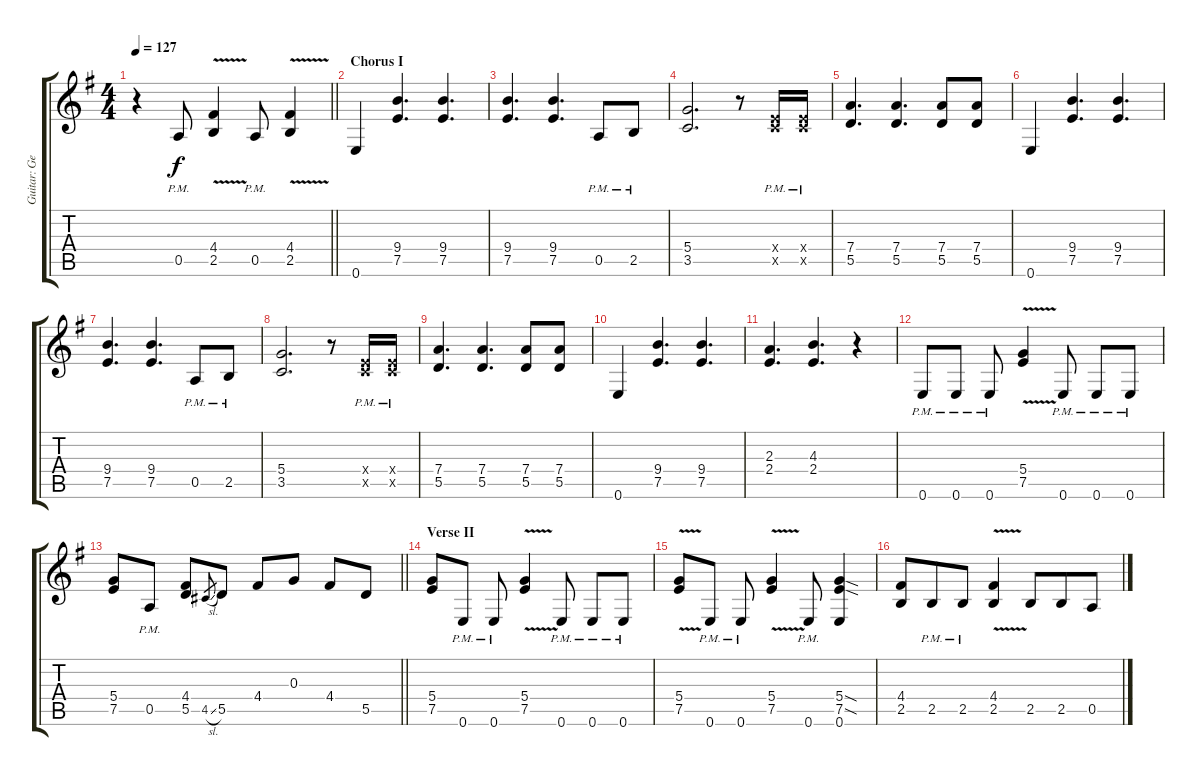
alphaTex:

\track ("Guitar: George" "Guitar: Ge") {instrument distortionguitar}
\staff {score tabs}
\tuning (E4 B3 G3 D3 A2 E2) {hide}
\ts (4 4)
\tempo 127
\clef g2
\barLineRight lightlight
\ks g
r.4{dy f} 0.5{pm}.8 (4.4{v} 2.5{v}).4 0.5{pm}.8 (4.4{v} 2.5{v}).4 |
\section ("" "Chorus I")
0.6.4 (9.4 7.5).4{d} (9.4 7.5).4{d} |
(9.4 7.5).4{d} (9.4 7.5).4{d} 0.5{pm}.8 2.5{pm}.8 |
(5.4 3.5).2{d} r.8 (2.4{pm x} 3.5{pm x}).16 (2.4{pm x} 3.5{pm x}).16 |
(7.4 5.5).4{d} (7.4 5.5).4{d} (7.4 5.5).8 (7.4 5.5).8 |
0.6.4 (9.4 7.5).4{d} (9.4 7.5).4{d} |
(9.4 7.5).4{d} (9.4 7.5).4{d} 0.5{pm}.8 2.5{pm}.8 |
(5.4 3.5).2{d} r.8 (2.4{pm x} 3.5{pm x}).16 (2.4{pm x} 3.5{pm x}).16 |
(7.4 5.5).4{d} (7.4 5.5).4{d} (7.4 5.5).8 (7.4 5.5).8 |
0.6.4 (9.4 7.5).4{d} (9.4 7.5).4{d} |
(2.3 2.4).4{d} (4.3 2.4).4{d} r.4 |
0.6{pm}.8 0.6{pm}.8 0.6{pm}.8 (5.4{v} 7.5{v}).4 0.6{pm}.8 0.6{pm}.8 0.6{pm}.8 |
\barLineRight lightlight
(5.4 7.5).8 0.5{pm}.8 (4.4 5.5).8 4.5{sl}.8{gr} 5.5.8 4.4.8 0.3.8 4.4.8 5.5.8 |
\section ("" "Verse II")
(5.4 7.5).8 0.6{pm}.8 0.6{pm}.8 (5.4{v} 7.5{v}).4 0.6{pm}.8 0.6{pm}.8 0.6{pm}.8 |
(5.4{v} 7.5{v}).8 0.6{pm}.8 0.6{pm}.8 (5.4{v} 7.5{v}).4 0.6{pm}.8 (5.4{sod} 7.5{sod} 0.6).4 |
(4.4 2.5).8 2.5{pm}.8{beam merge} 2.5{pm}.8 (4.4{v} 2.5{v}).4 2.5.8{beam merge} 2.5.8 0.5.8
